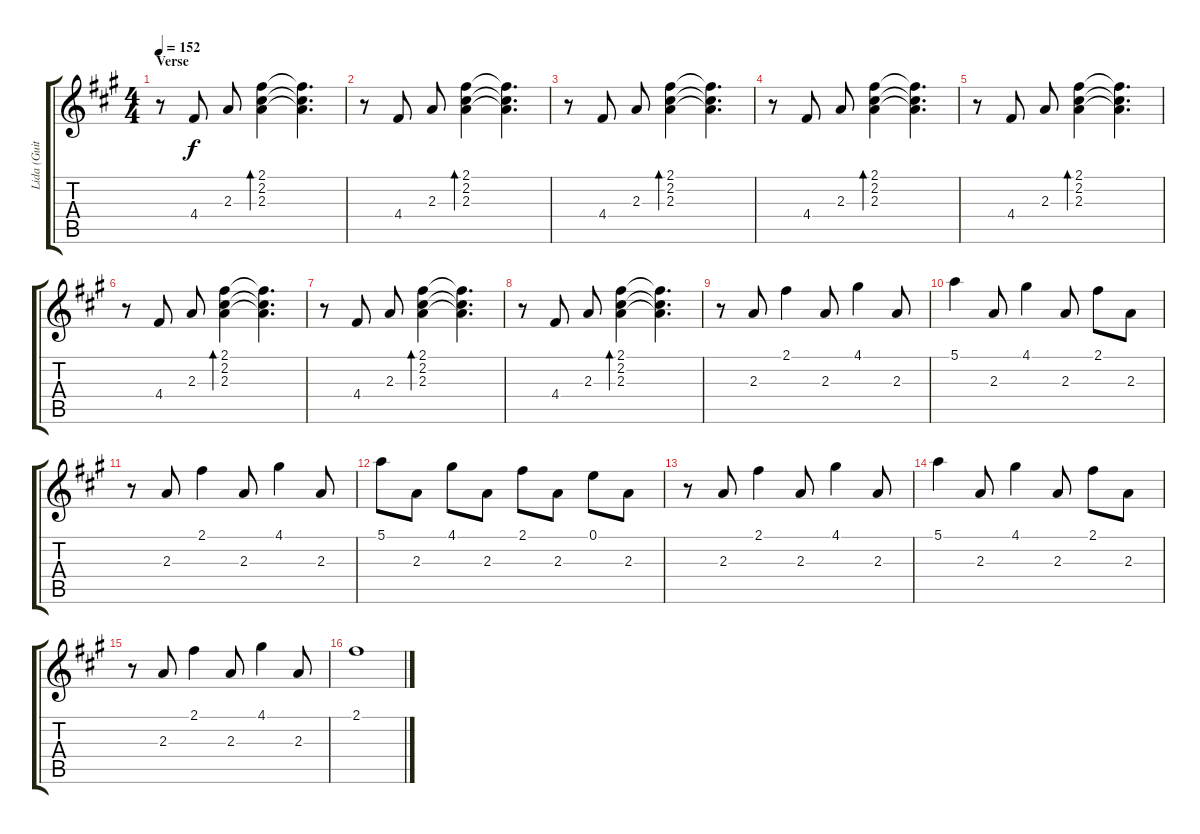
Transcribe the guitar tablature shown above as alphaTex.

\track ("Lida (Guitar)" "Lida (Guit") {instrument distortionguitar}
\staff {score tabs}
\tuning (E4 B3 G3 D3 A2 E2) {hide}
\ts (4 4)
\section ("" "Verse")
\tempo 152
\clef g2
\ks f#minor
r.8{dy f volume 10 instrument electricguitarclean} 4.4.8 2.3.8 (2.1 2.2 2.3).4{bd 480} (2.1{t} 2.2{t} 2.3{t}).4{d} |
r.8 4.4.8 2.3.8 (2.1 2.2 2.3).4{bd 480} (2.1{t} 2.2{t} 2.3{t}).4{d} |
r.8 4.4.8 2.3.8 (2.1 2.2 2.3).4{bd 480} (2.1{t} 2.2{t} 2.3{t}).4{d} |
r.8 4.4.8 2.3.8 (2.1 2.2 2.3).4{bd 480} (2.1{t} 2.2{t} 2.3{t}).4{d} |
r.8 4.4.8 2.3.8 (2.1 2.2 2.3).4{bd 480} (2.1{t} 2.2{t} 2.3{t}).4{d} |
r.8 4.4.8 2.3.8 (2.1 2.2 2.3).4{bd 480} (2.1{t} 2.2{t} 2.3{t}).4{d} |
r.8 4.4.8 2.3.8 (2.1 2.2 2.3).4{bd 480} (2.1{t} 2.2{t} 2.3{t}).4{d} |
r.8 4.4.8 2.3.8 (2.1 2.2 2.3).4{bd 480} (2.1{t} 2.2{t} 2.3{t}).4{d} |
r.8{instrument electricguitarclean} 2.3.8 2.1.4 2.3.8 4.1.4 2.3.8 |
5.1.4 2.3.8 4.1.4 2.3.8 2.1.8 2.3.8 |
r.8 2.3.8 2.1.4 2.3.8 4.1.4 2.3.8 |
5.1.8 2.3.8 4.1.8 2.3.8 2.1.8 2.3.8 0.1.8 2.3.8 |
r.8 2.3.8 2.1.4 2.3.8 4.1.4 2.3.8 |
5.1.4 2.3.8 4.1.4 2.3.8 2.1.8 2.3.8 |
r.8 2.3.8 2.1.4 2.3.8 4.1.4 2.3.8 |
2.1.1
